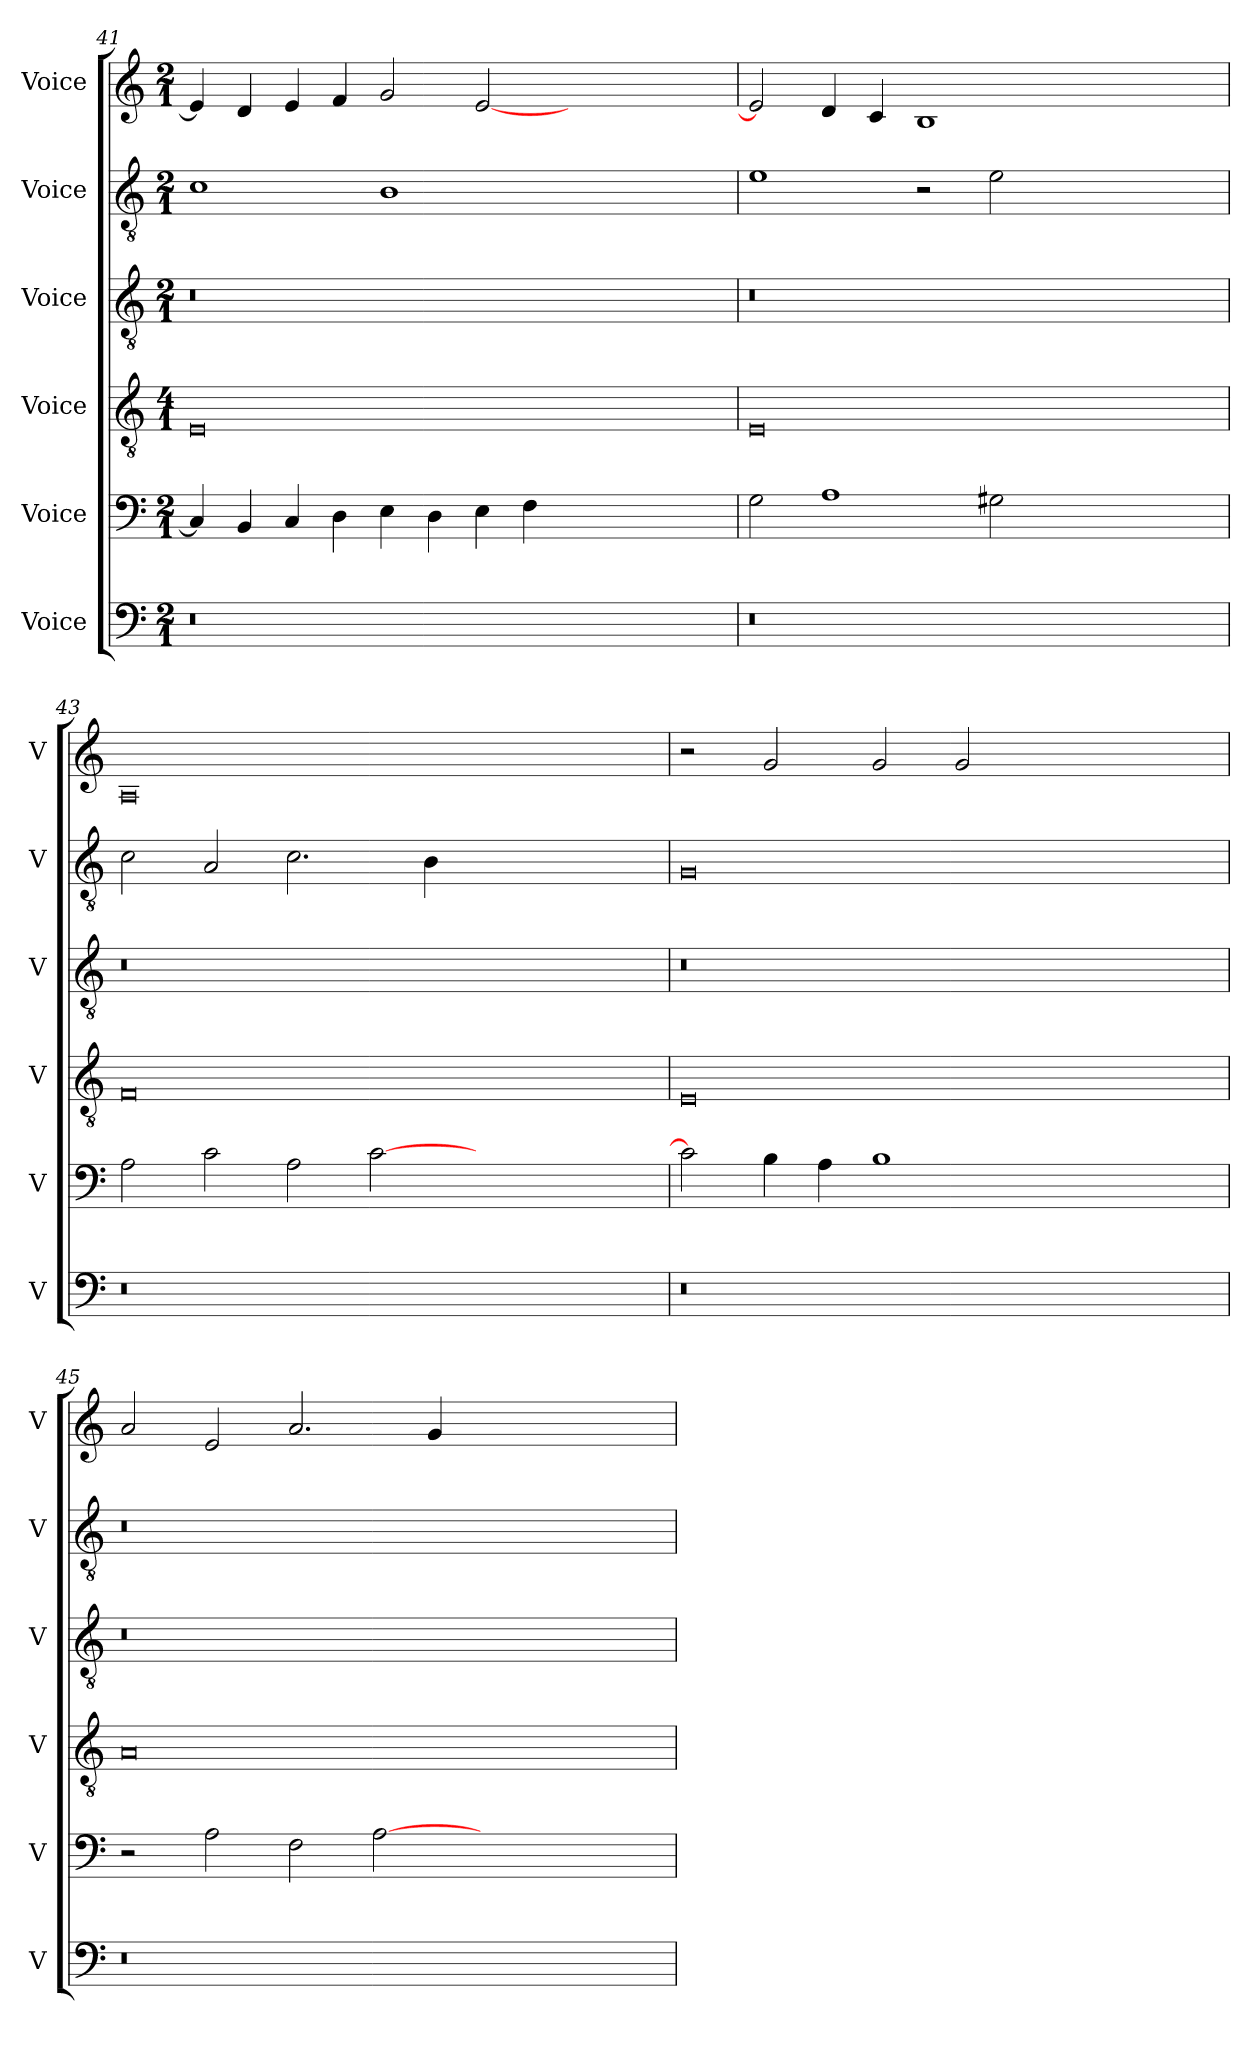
**kern	**kern	**kern	**kern	**kern	**kern
*part6	*part5	*part4	*part3	*part2	*part1
*staff6	*staff5	*staff4	*staff3	*staff2	*staff1
*I"Voice	*I"Voice	*I"Voice	*I"Voice	*I"Voice	*I"Voice
*I'V	*I'V	*I'V	*I'V	*I'V	*I'V
*clefF4	*clefF4	*clefGv2	*clefGv2	*clefGv2	*clefG2
*k[]	*k[]	*k[]	*k[]	*k[]	*k[]
*M2/1	*M2/1	*M4/1	*M2/1	*M2/1	*M2/1
=41	=41	=41	=41	=41	=41
0r	4C/]	0E	0r	1c	4e/]
.	4BB/	.	.	.	4d/
.	4C/	.	.	.	4e/
.	4D\	.	.	.	4f/
.	4E\	.	.	1B	2g/
.	4D\	.	.	.	.
.	4E\	.	.	.	[2e/
.	4F\	.	.	.	.
0ryy	0ryy	0ryy	0ryy	0ryy	0ryy
=42	=42	=42	=42	=42	=42
0r	2G\	0E	0r	1e	2e/]
.	1A	.	.	.	4d/
.	.	.	.	.	4c/
.	.	.	.	2r	1B
.	2G#X\	.	.	2e\	.
0ryy	0ryy	0ryy	0ryy	0ryy	0ryy
=43	=43	=43	=43	=43	=43
0r	2A\	0F	0r	2c\	0A
.	2c\	.	.	2A/	.
.	2A\	.	.	2.c\	.
.	[2c\	.	.	.	.
.	.	.	.	4B\	.
0ryy	0ryy	0ryy	0ryy	0ryy	0ryy
!!LO:PB:g=z
=44	=44	=44	=44	=44	=44
0r	2c\]	0E	0r	0G	2r
.	4B\	.	.	.	2g/
.	4A\	.	.	.	.
.	1B	.	.	.	2g/
.	.	.	.	.	2g/
0ryy	0ryy	0ryy	0ryy	0ryy	0ryy
=45	=45	=45	=45	=45	=45
0r	2r	0A	0r	0r	2a/
.	2A\	.	.	.	2e/
.	2F\	.	.	.	2.a/
.	[2A\	.	.	.	.
.	.	.	.	.	4g/
0ryy	0ryy	0ryy	0ryy	0ryy	0ryy
=	=	=	=	=	=
*-	*-	*-	*-	*-	*-
